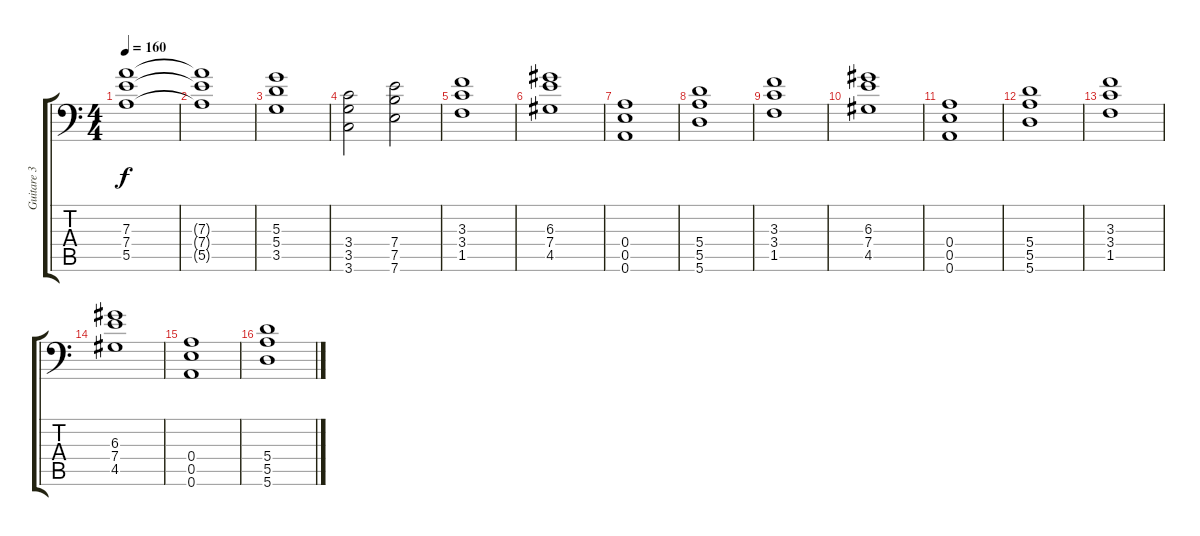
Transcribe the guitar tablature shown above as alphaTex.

\track ("Guitare 3" "Guitare 3") {instrument distortionguitar}
\staff {score tabs}
\tuning (B3 Gb3 D3 A2 E2 A1) {hide}
\ts (4 4)
\tempo 160
\clef f4
\ks c
(7.3 7.4 5.5).1{dy f} |
(7.3{t} 7.4{t} 5.5{t}).1 |
(5.3 5.4 3.5).1 |
(3.4 3.5 3.6).2 (7.4 7.5 7.6).2 |
(3.3 3.4 1.5).1 |
(6.3 7.4 4.5).1 |
(0.4 0.5 0.6).1 |
(5.4 5.5 5.6).1 |
(3.3 3.4 1.5).1 |
(6.3 7.4 4.5).1 |
(0.4 0.5 0.6).1 |
(5.4 5.5 5.6).1 |
(3.3 3.4 1.5).1 |
(6.3 7.4 4.5).1 |
(0.4 0.5 0.6).1 |
(5.4 5.5 5.6).1
